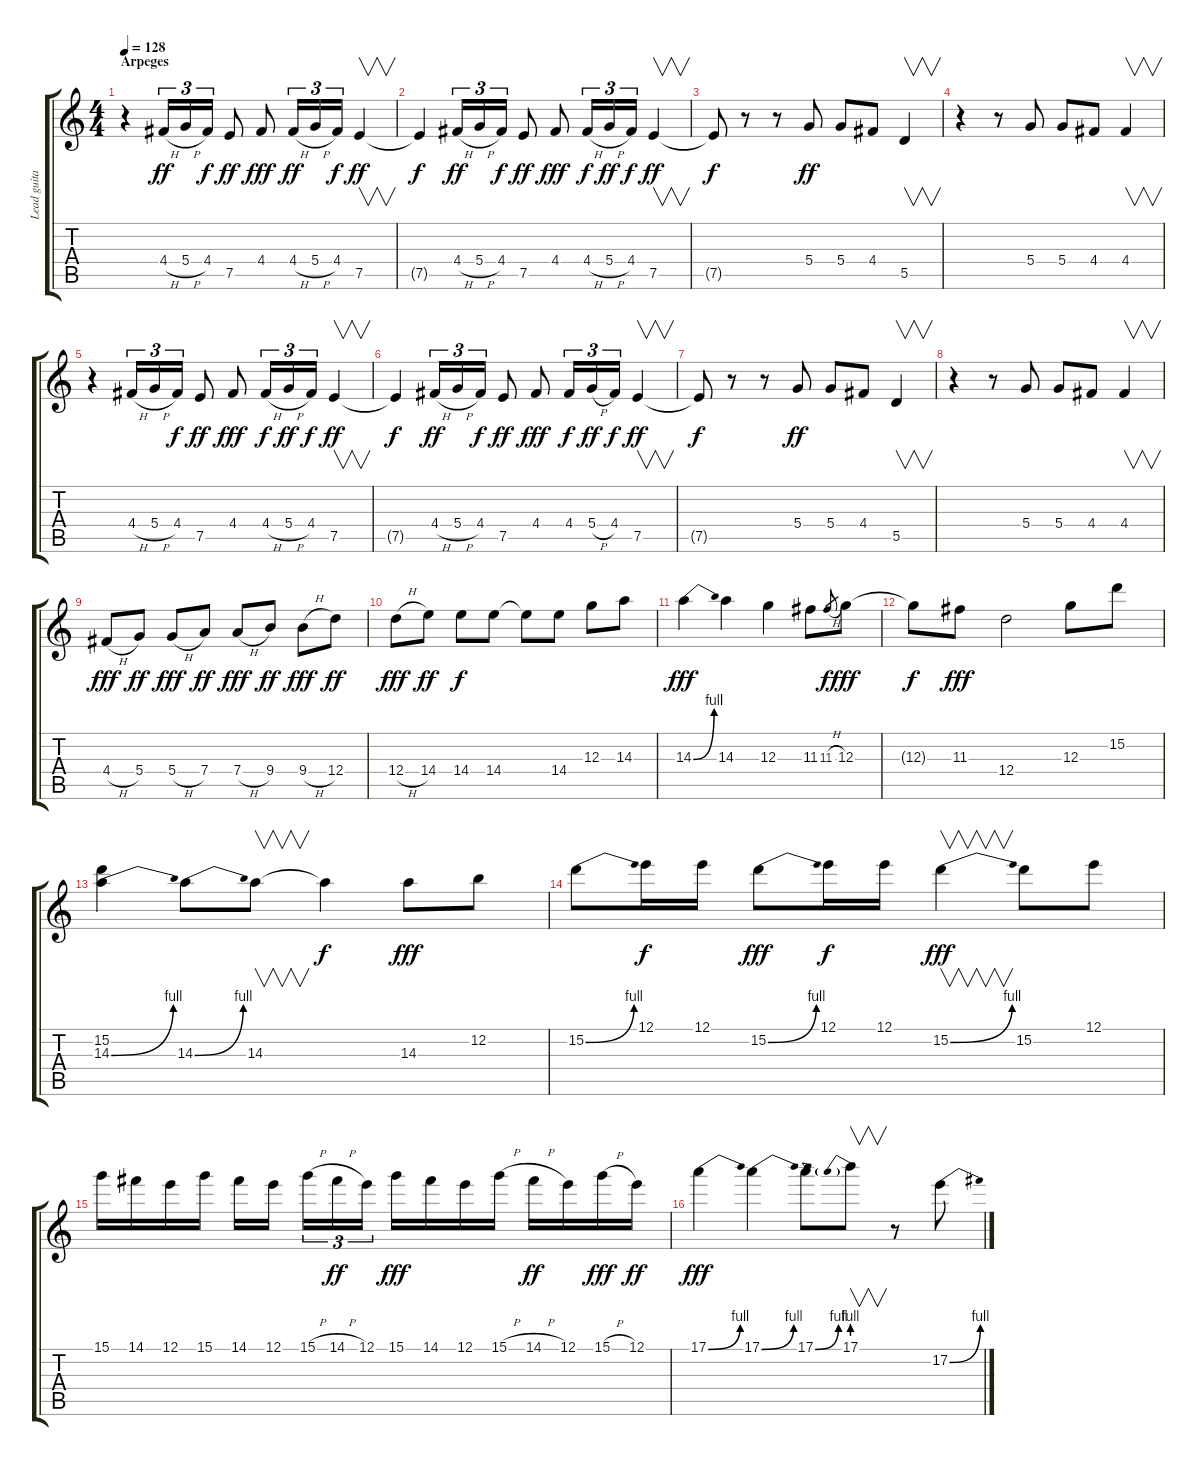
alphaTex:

\track ("Lead guitar" "Lead guita") {instrument distortionguitar}
\staff {score tabs}
\tuning (E4 B3 G3 D3 A2 E2) {hide}
\ts (4 4)
\section ("" "Arpeges")
\tempo 128
\clef g2
\ks c
r.4{dy f volume 16} 4.4{h}.16{tu (3 2) dy ff} 5.4{h}.16{tu (3 2)} 4.4.16{tu (3 2) dy f} 7.5.8{dy ff} 4.4.8{dy fff} 4.4{h}.16{tu (3 2) dy ff} 5.4{h}.16{tu (3 2)} 4.4.16{tu (3 2) dy f} 7.5.4{v dy ff} |
7.5{t}.4{dy f} 4.4{h}.16{tu (3 2) dy ff} 5.4{h}.16{tu (3 2)} 4.4.16{tu (3 2) dy f} 7.5.8{dy ff} 4.4.8{dy fff} 4.4{h}.16{tu (3 2) dy f} 5.4{h}.16{tu (3 2) dy ff} 4.4.16{tu (3 2) dy f} 7.5.4{v dy ff} |
7.5{t}.8{dy f} r.8 r.8 5.4.8{dy ff} 5.4.8 4.4.8 5.5.4{v} |
r.4 r.8 5.4.8 5.4.8 4.4.8 4.4.4{v} |
r.4 4.4{h}.16{tu (3 2)} 5.4{h}.16{tu (3 2)} 4.4.16{tu (3 2) dy f} 7.5.8{dy ff} 4.4.8{dy fff} 4.4{h}.16{tu (3 2) dy f} 5.4{h}.16{tu (3 2) dy ff} 4.4.16{tu (3 2) dy f} 7.5.4{v dy ff} |
7.5{t}.4{dy f} 4.4{h}.16{tu (3 2) dy ff} 5.4{h}.16{tu (3 2)} 4.4.16{tu (3 2) dy f} 7.5.8{dy ff} 4.4.8{dy fff} 4.4.16{tu (3 2) dy f} 5.4{h}.16{tu (3 2) dy ff} 4.4.16{tu (3 2) dy f} 7.5.4{v dy ff} |
7.5{t}.8{dy f} r.8 r.8 5.4.8{dy ff} 5.4.8 4.4.8 5.5.4{v} |
r.4 r.8 5.4.8 5.4.8 4.4.8 4.4.4{v} |
4.4{h}.8{dy fff} 5.4.8{dy ff} 5.4{h}.8{dy fff} 7.4.8{dy ff} 7.4{h}.8{dy fff} 9.4.8{dy ff} 9.4{h}.8{dy fff} 12.4.8{dy ff} |
12.4{h}.8{dy fff} 14.4.8{dy ff} 14.4.8{dy f} 14.4.8 14.4{t}.8 14.4.8 12.3.8 14.3.8 |
14.3{be (bend 0 0 60 4)}.4{dy fff} 14.3.4 12.3.4 11.3.8 11.3{h}.8{gr dy f} 12.3.8{dy fff} |
12.3{t}.8{dy f} 11.3.8{dy fff} 12.4.2 12.3.8 15.2.8 |
(15.2 14.3{be (bend 0 0 60 4)}).4 14.3{be (bend 0 0 60 4)}.8 14.3.8{v} 14.3{t}.4{dy f} 14.3.8{dy fff} 12.2.8 |
15.2{be (bend 0 0 60 4)}.8 12.1.16{dy f} 12.1.16 15.2{be (bend 0 0 60 4)}.8{dy fff} 12.1.16{dy f} 12.1.16 15.2{be (bend 0 0 60 4)}.4{v dy fff} 15.2.8 12.1.8 |
15.1.16 14.1.16 12.1.16 15.1.16 14.1.16 12.1.16 15.1{h}.16{tu (3 2)} 14.1{h}.16{tu (3 2) dy ff} 12.1.16{tu (3 2)} 15.1.16{dy fff} 14.1.16 12.1.16 15.1{h}.16 14.1{h}.16{dy ff} 12.1.16 15.1{h}.16{dy fff} 12.1.16{dy ff} |
17.1{be (bend 0 0 60 4)}.4{dy fff} 17.1{be (bend 0 0 60 4)}.4 17.1{be (bend 0 0 60 4)}.8 17.1{be (prebend 0 4 60 4)}.8{v} r.8 17.2{be (bend 0 0 60 4)}.8
